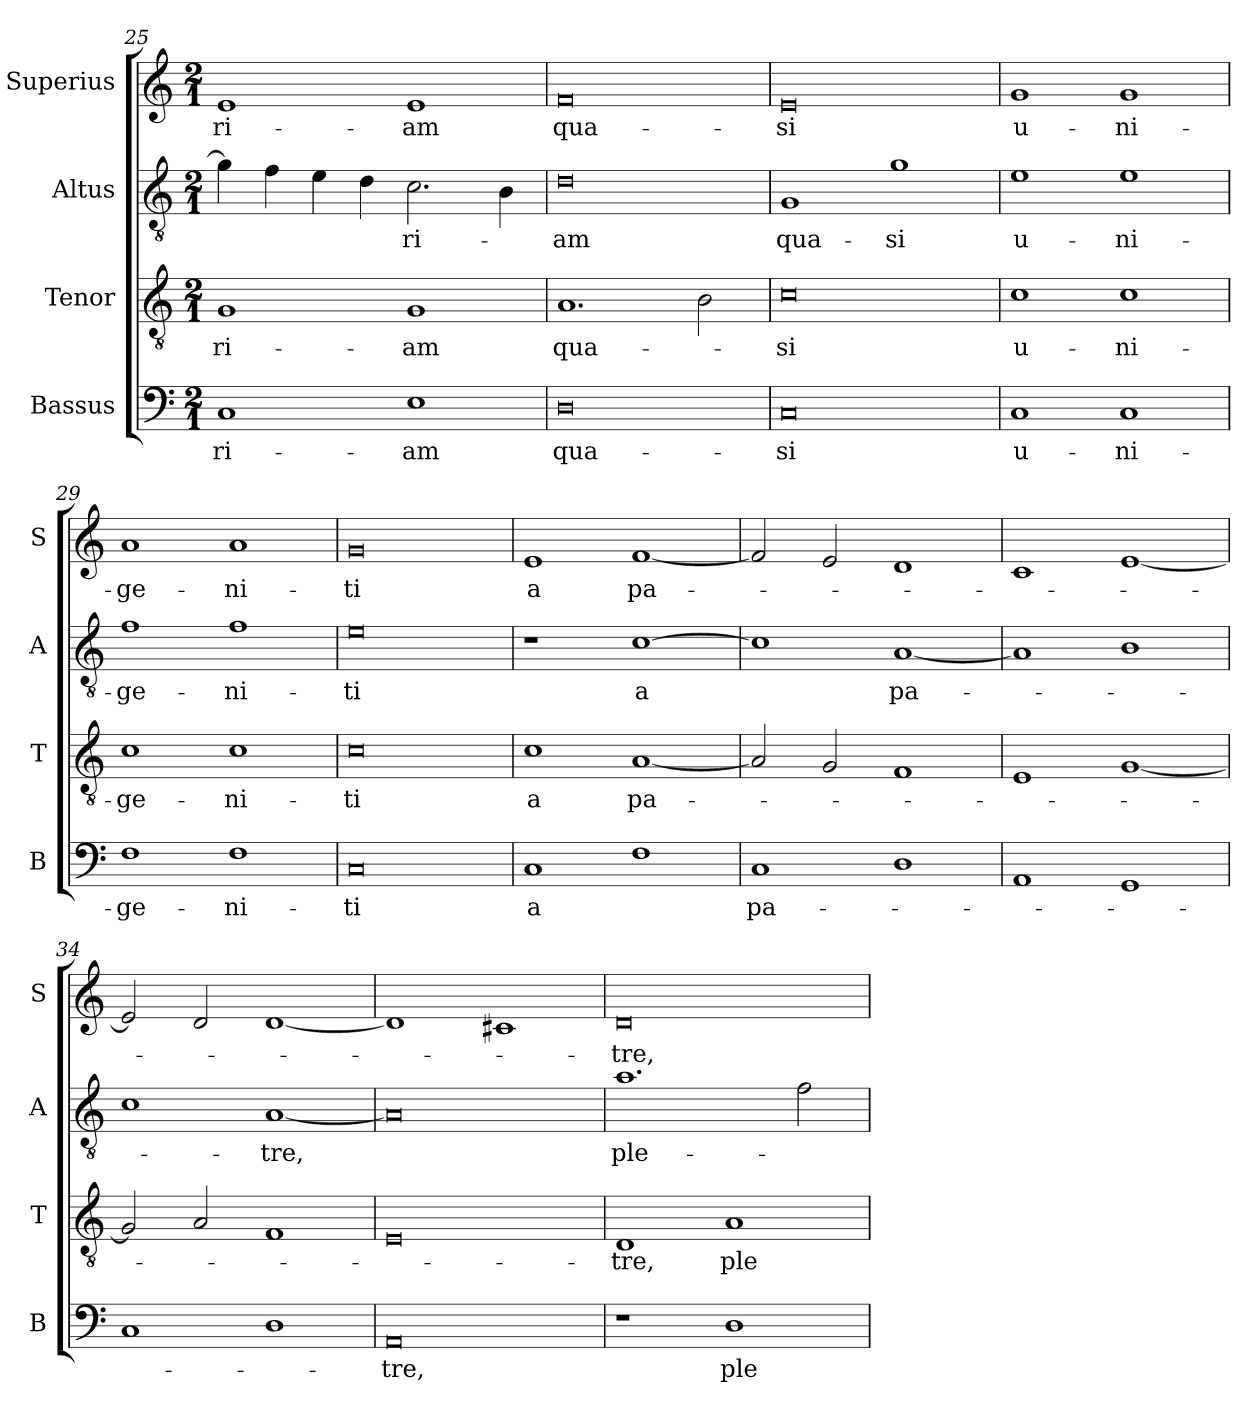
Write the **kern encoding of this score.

**kern	**text	**kern	**text	**kern	**text	**kern	**text
*part4	*part4	*part3	*part3	*part2	*part2	*part1	*part1
*staff4	*staff4	*staff3	*staff3	*staff2	*staff2	*staff1	*staff1
*I"Bassus	*	*I"Tenor	*	*I"Altus	*	*I"Superius	*
*I'B	*	*I'T	*	*I'A	*	*I'S	*
*clefF4	*	*clefGv2	*	*clefGv2	*	*clefG2	*
*k[]	*	*k[]	*	*k[]	*	*k[]	*
*M2/1	*	*M2/1	*	*M2/1	*	*M2/1	*
=25	=25	=25	=25	=25	=25	=25	=25
1C	-ri-	1G	-ri-	4g]	.	1e	-ri-
.	.	.	.	4f	.	.	.
.	.	.	.	4e	.	.	.
.	.	.	.	4d	.	.	.
1E	-am	1G	-am	2.c	-ri-	1e	-am
.	.	.	.	4B	.	.	.
=26	=26	=26	=26	=26	=26	=26	=26
0D	qua-	1.A	qua-	0d	-am	0f	qua-
.	.	2B	.	.	.	.	.
=27	=27	=27	=27	=27	=27	=27	=27
0C	-si	0c	-si	1G	qua-	0e	-si
.	.	.	.	1g	-si	.	.
=28	=28	=28	=28	=28	=28	=28	=28
1C	u-	1c	u-	1e	u-	1g	u-
1C	-ni-	1c	-ni-	1e	-ni-	1g	-ni-
=29	=29	=29	=29	=29	=29	=29	=29
1F	-ge-	1c	-ge-	1f	-ge-	1a	-ge-
1F	-ni-	1c	-ni-	1f	-ni-	1a	-ni-
=30	=30	=30	=30	=30	=30	=30	=30
0C	-ti	0c	-ti	0e	-ti	0g	-ti
=31	=31	=31	=31	=31	=31	=31	=31
1C	a	1c	a	1r	.	1e	a
1F	.	[1A	pa-	[1c	a	[1f	pa-
=32	=32	=32	=32	=32	=32	=32	=32
1C	pa-	2A]	.	1c]	.	2f]	.
.	.	2G	.	.	.	2e	.
1D	.	1F	.	[1A	pa-	1d	.
=33	=33	=33	=33	=33	=33	=33	=33
1AA	.	1E	.	1A]	.	1c	.
1GG	.	[1G	.	1B	.	[1e	.
=34	=34	=34	=34	=34	=34	=34	=34
1C	.	2G]	.	1c	.	2e]	.
.	.	2A	.	.	.	2d	.
1D	.	1F	.	[1A	-tre,	[1d	.
=35	=35	=35	=35	=35	=35	=35	=35
0AA	-tre,	0E	.	0A]	.	1d]	.
.	.	.	.	.	.	1c#X	.
=36	=36	=36	=36	=36	=36	=36	=36
1r	.	1D	-tre,	1.a	ple-	0d	-tre,
1D	ple-	1A	ple-	.	.	.	.
.	.	.	.	2f	.	.	.
=	=	=	=	=	=	=	=
*-	*-	*-	*-	*-	*-	*-	*-
